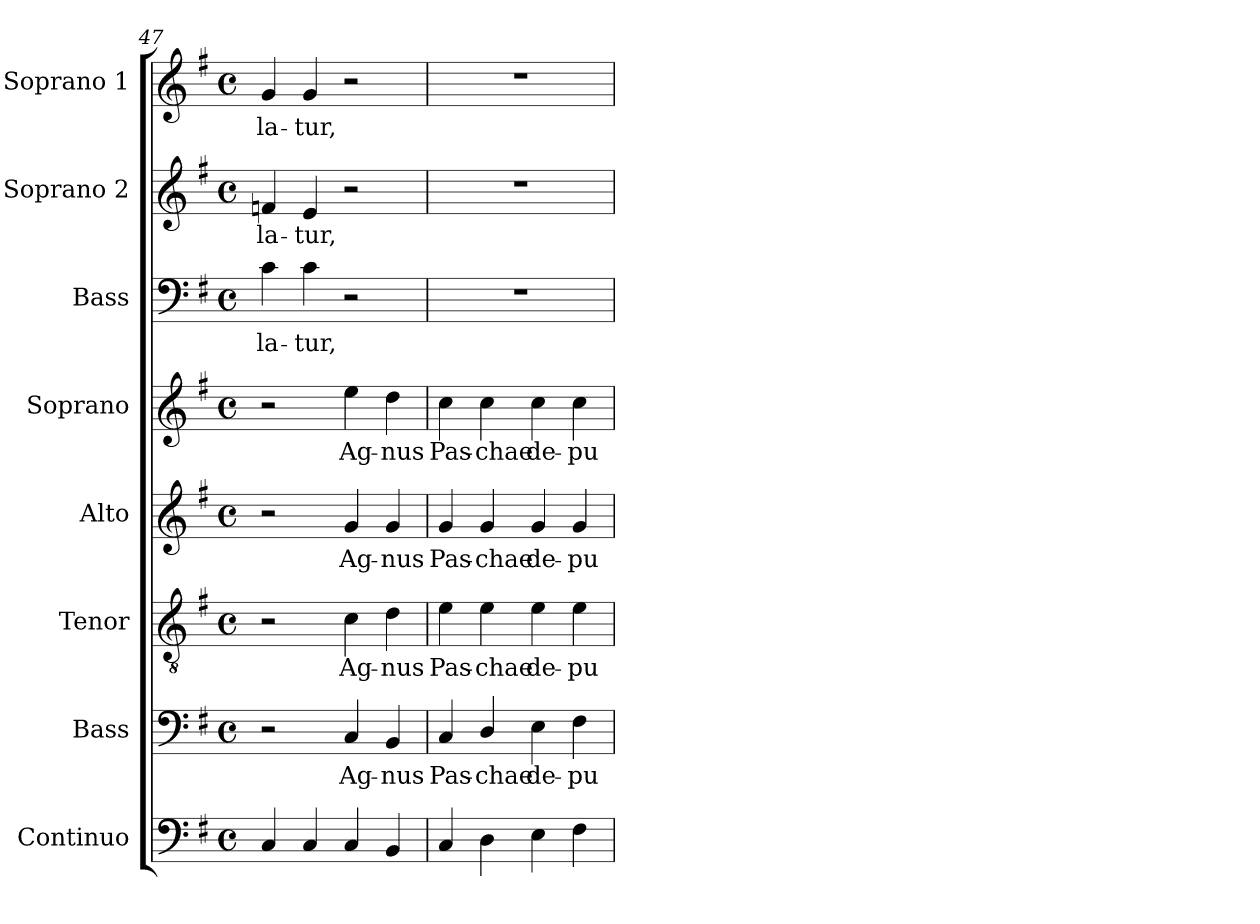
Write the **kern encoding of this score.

**kern	**kern	**text	**kern	**text	**kern	**text	**kern	**text	**kern	**text	**kern	**text	**kern	**text
*part8	*part7	*part7	*part6	*part6	*part5	*part5	*part4	*part4	*part3	*part3	*part2	*part2	*part1	*part1
*staff8	*staff7	*staff7	*staff6	*staff6	*staff5	*staff5	*staff4	*staff4	*staff3	*staff3	*staff2	*staff2	*staff1	*staff1
*I"Continuo	*I"Bass	*	*I"Tenor	*	*I"Alto	*	*I"Soprano	*	*I"Bass	*	*I"Soprano 2	*	*I"Soprano 1	*
*I'Cont.	*I'B.	*	*I'T.	*	*I'A.	*	*I'S.	*	*I'B.	*	*I'S2.	*	*I'S1.	*
!!LO:LB:g=z
*clefF4	*clefF4	*	*clefGv2	*	*clefG2	*	*clefG2	*	*clefF4	*	*clefG2	*	*clefG2	*
*	*	*	*ITrd7c12	*	*	*	*	*	*	*	*	*	*	*
*k[f#]	*k[f#]	*	*k[f#]	*	*k[f#]	*	*k[f#]	*	*k[f#]	*	*k[f#]	*	*k[f#]	*
*G:	*G:	*	*G:	*	*G:	*	*G:	*	*G:	*	*G:	*	*G:	*
*M4/4	*M4/4	*	*M4/4	*	*M4/4	*	*M4/4	*	*M4/4	*	*M4/4	*	*M4/4	*
*met(c)	*met(c)	*	*met(c)	*	*met(c)	*	*met(c)	*	*met(c)	*	*met(c)	*	*met(c)	*
=47	=47	=47	=47	=47	=47	=47	=47	=47	=47	=47	=47	=47	=47	=47
!	!	!	!	!	!	!	!	!	!	!LO:LY:b:color=#000000	!	!	!	!
!	!	!	!	!	!	!	!	!	!	!	!	!LO:LY:b:color=#000000	!	!
!	!	!	!	!	!	!	!	!	!	!	!	!	!	!LO:LY:b:color=#000000
4Ci/	2r	.	2r	.	2r	.	2r	.	4ci\	-la-	4fni/	-la-	4gi/	-la-
!	!	!	!	!	!	!	!	!	!	!LO:LY:b:color=#000000	!	!	!	!
!	!	!	!	!	!	!	!	!	!	!	!	!LO:LY:b:color=#000000	!	!
!	!	!	!	!	!	!	!	!	!	!	!	!	!	!LO:LY:b:color=#000000
4Ci/	.	.	.	.	.	.	.	.	4ci\	-tur,	4ei/	-tur,	4gi/	-tur,
!	!	!LO:LY:b:color=#000000	!	!	!	!	!	!	!	!	!	!	!	!
!	!	!	!	!LO:LY:b:color=#000000	!	!	!	!	!	!	!	!	!	!
!	!	!	!	!	!	!LO:LY:b:color=#000000	!	!	!	!	!	!	!	!
!	!	!	!	!	!	!	!	!LO:LY:b:color=#000000	!	!	!	!	!	!
4Ci/	4Ci/	Ag-	4Ci\	Ag-	4gi/	Ag-	4eei\	Ag-	2r	.	2r	.	2r	.
!	!	!LO:LY:b:color=#000000	!	!	!	!	!	!	!	!	!	!	!	!
!	!	!	!	!LO:LY:b:color=#000000	!	!	!	!	!	!	!	!	!	!
!	!	!	!	!	!	!LO:LY:b:color=#000000	!	!	!	!	!	!	!	!
!	!	!	!	!	!	!	!	!LO:LY:b:color=#000000	!	!	!	!	!	!
4BBi/	4BBi/	-nus	4Di\	-nus	4gi/	-nus	4ddi\	-nus	.	.	.	.	.	.
=48	=48	=48	=48	=48	=48	=48	=48	=48	=48	=48	=48	=48	=48	=48
!	!	!LO:LY:b:color=#000000	!	!	!	!	!	!	!	!	!	!	!	!
!	!	!	!	!LO:LY:b:color=#000000	!	!	!	!	!	!	!	!	!	!
!	!	!	!	!	!	!LO:LY:b:color=#000000	!	!	!	!	!	!	!	!
!	!	!	!	!	!	!	!	!LO:LY:b:color=#000000	!	!	!	!	!	!
4Ci/	4Ci/	Pas-	4Ei\	Pas-	4gi/	Pas-	4cci\	Pas-	1r	.	1r	.	1r	.
!	!	!LO:LY:b:color=#000000	!	!	!	!	!	!	!	!	!	!	!	!
!	!	!	!	!LO:LY:b:color=#000000	!	!	!	!	!	!	!	!	!	!
!	!	!	!	!	!	!LO:LY:b:color=#000000	!	!	!	!	!	!	!	!
!	!	!	!	!	!	!	!	!LO:LY:b:color=#000000	!	!	!	!	!	!
4Di\	4Di/	-chae	4Ei\	-chae	4gi/	-chae	4cci\	-chae	.	.	.	.	.	.
!	!	!LO:LY:b:color=#000000	!	!	!	!	!	!	!	!	!	!	!	!
!	!	!	!	!LO:LY:b:color=#000000	!	!	!	!	!	!	!	!	!	!
!	!	!	!	!	!	!LO:LY:b:color=#000000	!	!	!	!	!	!	!	!
!	!	!	!	!	!	!	!	!LO:LY:b:color=#000000	!	!	!	!	!	!
4Ei\	4Ei\	de-	4Ei\	de-	4gi/	de-	4cci\	de-	.	.	.	.	.	.
!	!	!LO:LY:b:color=#000000	!	!	!	!	!	!	!	!	!	!	!	!
!	!	!	!	!LO:LY:b:color=#000000	!	!	!	!	!	!	!	!	!	!
!	!	!	!	!	!	!LO:LY:b:color=#000000	!	!	!	!	!	!	!	!
!	!	!	!	!	!	!	!	!LO:LY:b:color=#000000	!	!	!	!	!	!
4F#i\	4F#i\	-pu-	4Ei\	-pu-	4gi/	-pu-	4cci\	-pu-	.	.	.	.	.	.
=	=	=	=	=	=	=	=	=	=	=	=	=	=	=
*-	*-	*-	*-	*-	*-	*-	*-	*-	*-	*-	*-	*-	*-	*-
